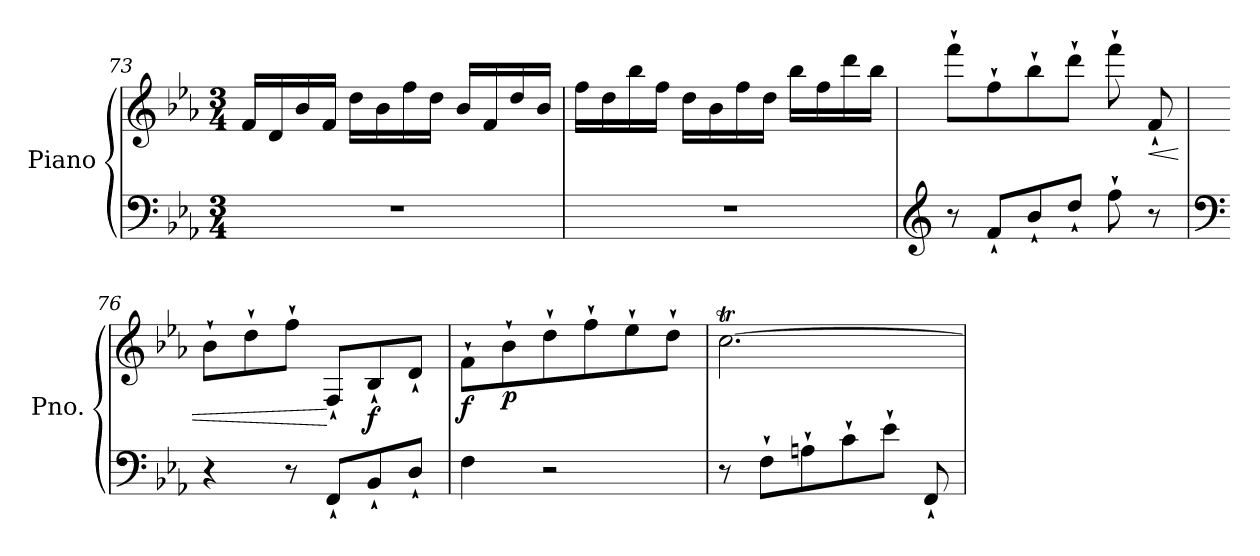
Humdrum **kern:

**kern	**kern	**dynam
*part1	*part1	*part1
*staff2	*staff1	*staff1/2
*I"Piano	*	*
*I'Pno.	*	*
*clefF4	*clefG2	*
*k[b-e-a-]	*k[b-e-a-]	*
*M3/4	*M3/4	*
=73	=73	=73
2.r	16f/LL	.
.	16d/	.
.	16b-/	.
.	16f/JJ	.
.	16dd\LL	.
.	16b-\	.
.	16ff\	.
.	16dd\JJ	.
.	16b-/LL	.
.	16f/	.
.	16dd/	.
.	16b-/JJ	.
=74	=74	=74
2.r	16ff\LL	.
.	16dd\	.
.	16bb-\	.
.	16ff\JJ	.
.	16dd\LL	.
.	16b-\	.
.	16ff\	.
.	16dd\JJ	.
.	16bb-\LL	.
.	16ff\	.
.	16ddd\	.
.	16bb-\JJ	.
=75	=75	=75
*clefG2	*	*
8r	8fff`\L	.
8f`/L	8ff`\	.
8b-`/	8bb-`\	.
8dd`/J	8ddd`\J	.
8ff`\	8fff`\	.
!	!	!LO:HP:b
8r	8f`/	<
!!LO:LB:g=z
=76	=76	=76
*clefF4	*	*
4r	8b-`\L	.
.	8dd`\	.
8r	8ff`\J	.
8FF`/L	8F`/L	[
!	!	!LO:DY:b
8BB-`/	8B-`/	f
8D`/J	8d`/J	.
=77	=77	=77
!	!	!LO:DY:b
4F\	8f`\L	f
!	!	!LO:DY:b
.	8b-`\	p
2r	8dd`\	.
.	8ff`\	.
.	8ee-`\	.
.	8dd`\J	.
=78	=78	=78
8r	[2.ccT\	.
8F`\L	.	.
8An`\	.	.
8c`\	.	.
8e-`\J	.	.
8FF`/	.	.
=	=	=
*-	*-	*-
